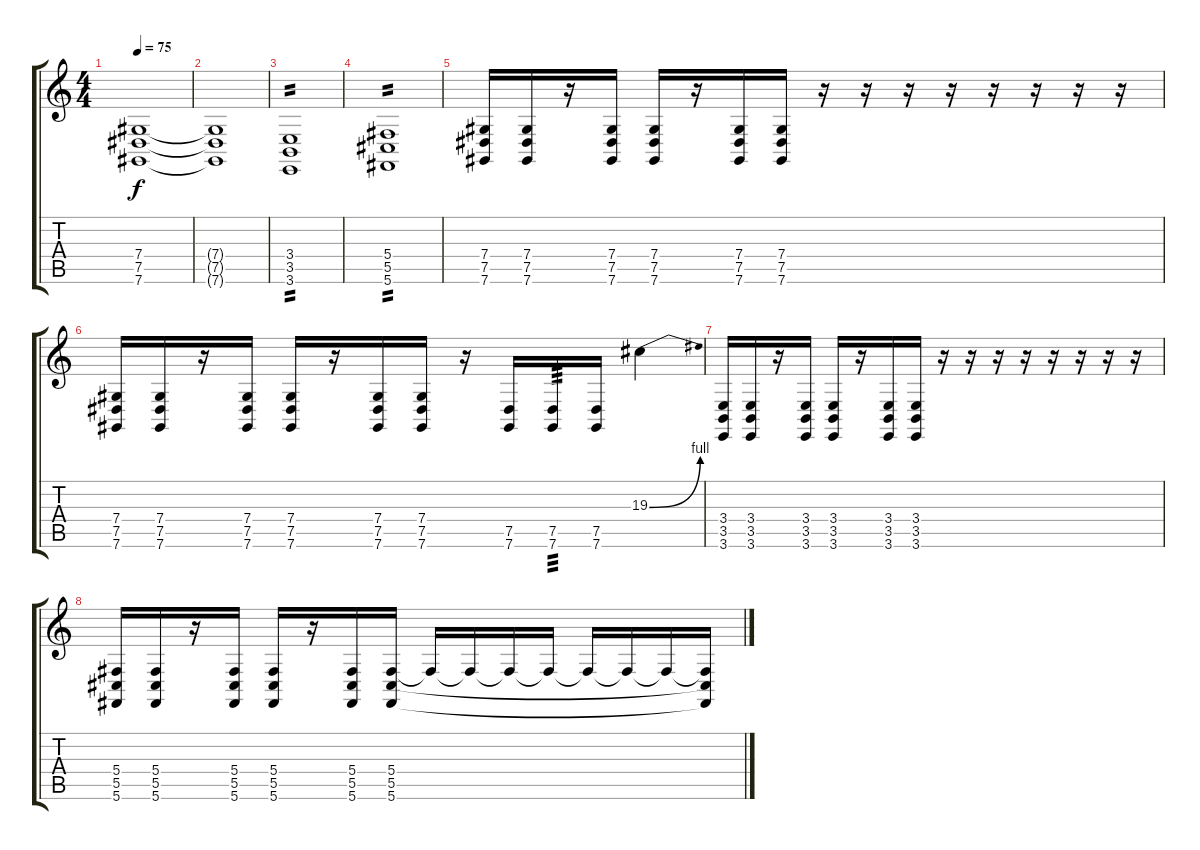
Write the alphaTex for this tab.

\track "" {instrument electricgrandpiano}
\staff {score tabs}
\tuning (Eb4 Bb3 Gb3 Db3 Ab2 Db2) {hide}
\ts (4 4)
\tempo 75
\clef g2
\ks c
(7.4 7.5 7.6).1{dy f instrument distortionguitar} |
(7.4{t} 7.5{t} 7.6{t}).1 |
(3.4 3.5 3.6).1{tp 2} |
(5.4 5.5 5.6).1{tp 2} |
(7.4 7.5 7.6).16{instrument distortionguitar} (7.4 7.5 7.6).16 r.16 (7.4 7.5 7.6).16 (7.4 7.5 7.6).16 r.16 (7.4 7.5 7.6).16 (7.4 7.5 7.6).16 r.16 r.16 r.16 r.16 r.16 r.16 r.16 r.16 |
(7.4 7.5 7.6).16{instrument distortionguitar} (7.4 7.5 7.6).16 r.16 (7.4 7.5 7.6).16 (7.4 7.5 7.6).16 r.16 (7.4 7.5 7.6).16 (7.4 7.5 7.6).16 r.16 (7.5 7.6).16 (7.5 7.6).16{tp 3} (7.5 7.6).16 19.3{be (bend 0 0 60 4)}.4 |
(3.4 3.5 3.6).16{instrument distortionguitar} (3.4 3.5 3.6).16 r.16 (3.4 3.5 3.6).16 (3.4 3.5 3.6).16 r.16 (3.4 3.5 3.6).16 (3.4 3.5 3.6).16 r.16 r.16 r.16 r.16 r.16 r.16 r.16 r.16 |
(5.4 5.5 5.6).16{instrument distortionguitar} (5.4 5.5 5.6).16 r.16 (5.4 5.5 5.6).16 (5.4 5.5 5.6).16 r.16 (5.4 5.5 5.6).16 (5.4 5.5 5.6).16 5.4{t}.16 5.4{t}.16 5.4{t}.16 5.4{t}.16 5.4{t}.16 5.4{t}.16 5.4{t}.16 (5.4{t} 5.5{t} 5.6{t}).16
